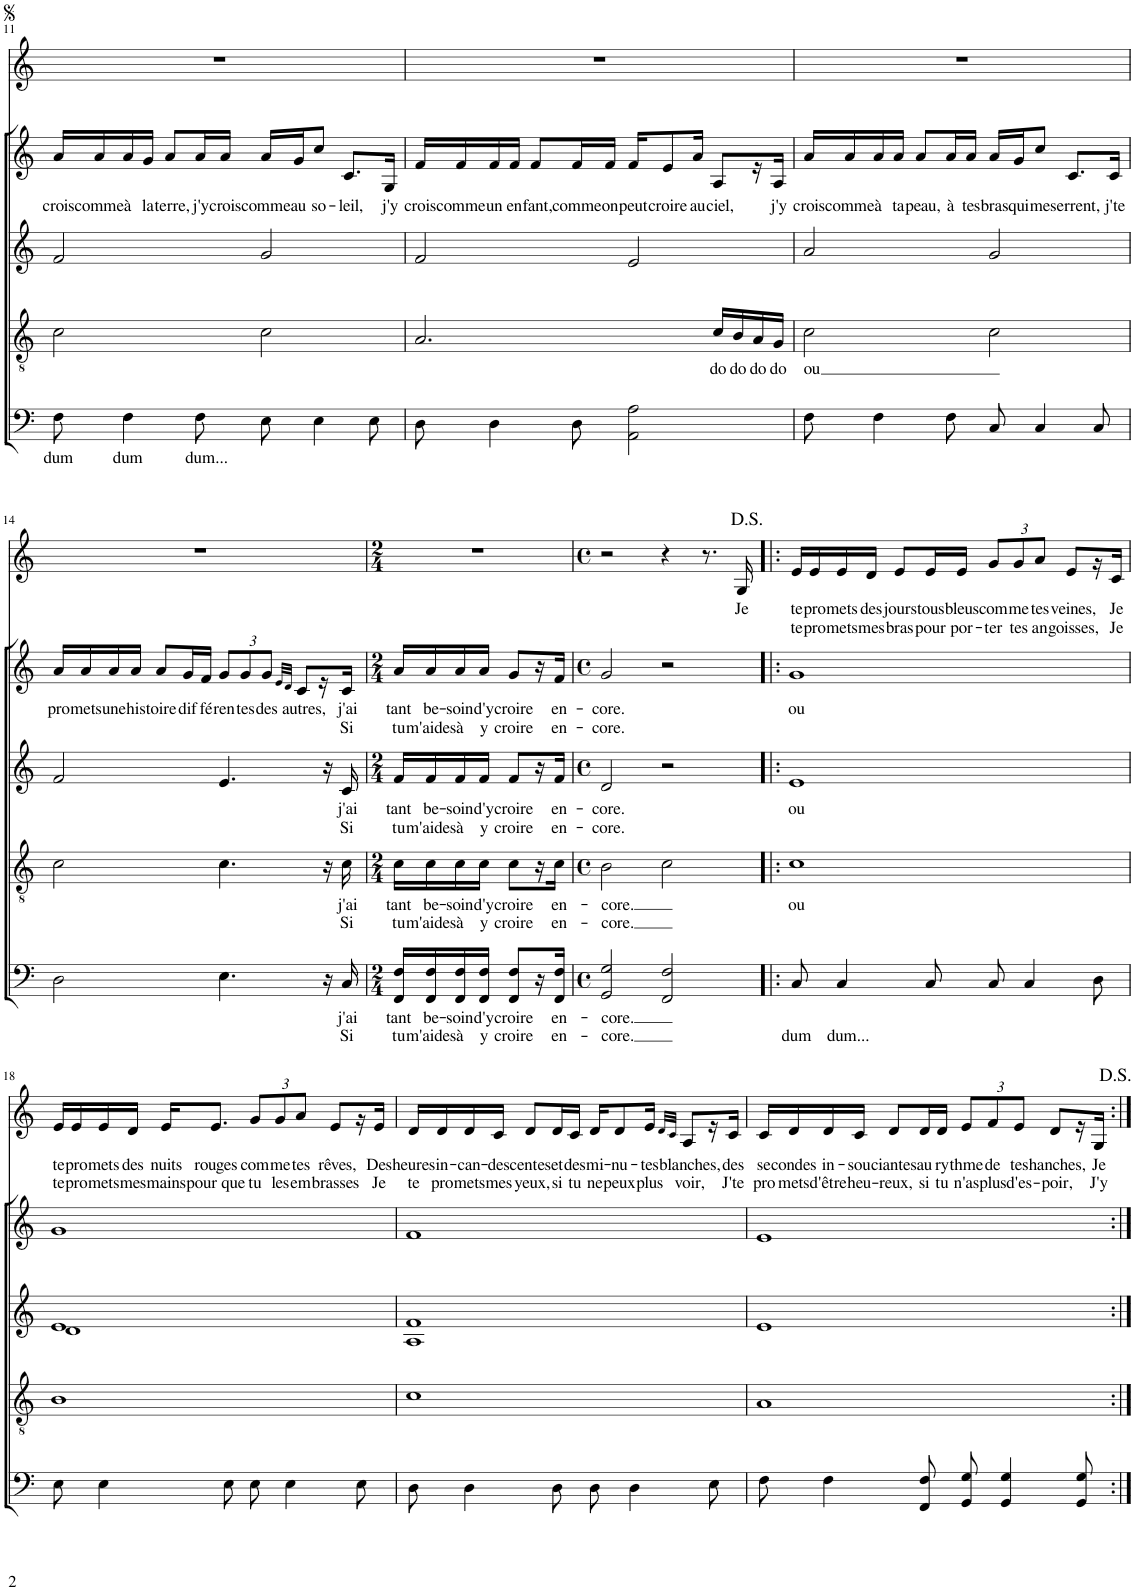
**kern	**text	**text	**kern	**text	**text	**kern	**text	**text	**kern	**text	**text	**kern	**text	**text
*part5	*part5	*part5	*part4	*part4	*part4	*part3	*part3	*part3	*part2	*part2	*part2	*part1	*part1	*part1
*staff5	*staff5	*staff5	*staff4	*staff4	*staff4	*staff3	*staff3	*staff3	*staff2	*staff2	*staff2	*staff1	*staff1	*staff1
*I"Baryton	*	*	*I"Ténor	*	*	*I"Alto	*	*	*I"Soprano	*	*	*I"Voix	*	*
!!LO:PB:g=z
*clefF4	*	*	*clefGv2	*	*	*clefG2	*	*	*clefG2	*	*	*clefG2	*	*
*k[]	*	*	*k[]	*	*	*k[]	*	*	*k[]	*	*	*k[]	*	*
*M4/4	*	*	*M4/4	*	*	*M4/4	*	*	*M4/4	*	*	*M4/4	*	*
*met(c)	*	*	*met(c)	*	*	*met(c)	*	*	*met(c)	*	*	*met(c)	*	*
=11	=11	=11	=11	=11	=11	=11	=11	=11	=11	=11	=11	=11	=11	=11
!	!LO:LY:b	!	!	!	!	!	!	!	!	!LO:LY:b	!	!	!	!
8F\	dum	.	2c\	.	.	2f/	.	.	16a/LL	crois	.	1r	.	.
!	!	!	!	!	!	!	!	!	!	!LO:LY:b	!	!	!	!
.	.	.	.	.	.	.	.	.	16a/	comme	.	.	.	.
!	!LO:LY:b	!	!	!	!	!	!	!	!	!LO:LY:b	!	!	!	!
4F\	dum	.	.	.	.	.	.	.	16a/	à	.	.	.	.
!	!	!	!	!	!	!	!	!	!	!LO:LY:b	!	!	!	!
.	.	.	.	.	.	.	.	.	16g/JJ	la	.	.	.	.
!	!	!	!	!	!	!	!	!	!	!LO:LY:b	!	!	!	!
.	.	.	.	.	.	.	.	.	8a/L	terre,	.	.	.	.
!	!LO:LY:b	!	!	!	!	!	!	!	!	!LO:LY:b	!	!	!	!
8F\	dum...	.	.	.	.	.	.	.	16a/L	j'y	.	.	.	.
!	!	!	!	!	!	!	!	!	!	!LO:LY:b	!	!	!	!
.	.	.	.	.	.	.	.	.	16a/JJ	crois	.	.	.	.
!	!	!	!	!	!	!	!	!	!	!LO:LY:b	!	!	!	!
8E\	.	.	2c\	.	.	2g/	.	.	16a/LL	comme	.	.	.	.
!	!	!	!	!	!	!	!	!	!	!LO:LY:b	!	!	!	!
.	.	.	.	.	.	.	.	.	16g/J	au	.	.	.	.
!	!	!	!	!	!	!	!	!	!	!LO:LY:b	!	!	!	!
4E\	.	.	.	.	.	.	.	.	8cc/J	so-	.	.	.	.
!	!	!	!	!	!	!	!	!	!	!LO:LY:b	!	!	!	!
.	.	.	.	.	.	.	.	.	8.c/L	-leil,	.	.	.	.
8E\	.	.	.	.	.	.	.	.	.	.	.	.	.	.
!	!	!	!	!	!	!	!	!	!	!LO:LY:b	!	!	!	!
.	.	.	.	.	.	.	.	.	16G/Jk	j'y	.	.	.	.
=12	=12	=12	=12	=12	=12	=12	=12	=12	=12	=12	=12	=12	=12	=12
!	!	!	!	!	!	!	!	!	!	!LO:LY:b	!	!	!	!
8D\	.	.	2.A/	.	.	2f/	.	.	16f/LL	crois	.	1r	.	.
!	!	!	!	!	!	!	!	!	!	!LO:LY:b	!	!	!	!
.	.	.	.	.	.	.	.	.	16f/	comme	.	.	.	.
!	!	!	!	!	!	!	!	!	!	!LO:LY:b	!	!	!	!
4D\	.	.	.	.	.	.	.	.	16f/	un	.	.	.	.
!	!	!	!	!	!	!	!	!	!	!LO:LY:b	!	!	!	!
.	.	.	.	.	.	.	.	.	16f/JJ	en-	.	.	.	.
!	!	!	!	!	!	!	!	!	!	!LO:LY:b	!	!	!	!
.	.	.	.	.	.	.	.	.	8f/L	-fant,	.	.	.	.
!	!	!	!	!	!	!	!	!	!	!LO:LY:b	!	!	!	!
8D\	.	.	.	.	.	.	.	.	16f/L	comme	.	.	.	.
!	!	!	!	!	!	!	!	!	!	!LO:LY:b	!	!	!	!
.	.	.	.	.	.	.	.	.	16f/JJ	on	.	.	.	.
!	!	!	!	!	!	!	!	!	!	!LO:LY:b	!	!	!	!
2AA\ 2A\	.	.	.	.	.	2e/	.	.	16f/KL	peut	.	.	.	.
!	!	!	!	!	!	!	!	!	!	!LO:LY:b	!	!	!	!
.	.	.	.	.	.	.	.	.	8e/	croire	.	.	.	.
!	!	!	!	!	!	!	!	!	!	!LO:LY:b	!	!	!	!
.	.	.	.	.	.	.	.	.	16a/Jk	au	.	.	.	.
!	!	!	!	!LO:LY:b	!	!	!	!	!	!LO:LY:b	!	!	!	!
.	.	.	16c/LL	do	.	.	.	.	8A/L	ciel,	.	.	.	.
!	!	!	!	!LO:LY:b	!	!	!	!	!	!	!	!	!	!
.	.	.	16B/	do	.	.	.	.	.	.	.	.	.	.
!	!	!	!	!LO:LY:b	!	!	!	!	!	!	!	!	!	!
.	.	.	16A/	do	.	.	.	.	16r	.	.	.	.	.
!	!	!	!	!LO:LY:b	!	!	!	!	!	!LO:LY:b	!	!	!	!
.	.	.	16G/JJ	do	.	.	.	.	16A/JJ	j'y	.	.	.	.
=13	=13	=13	=13	=13	=13	=13	=13	=13	=13	=13	=13	=13	=13	=13
!	!	!	!	!LO:LY:b	!	!	!	!	!	!LO:LY:b	!	!	!	!
8F\	.	.	2c\	ou	.	2a/	.	.	16a/LL	crois	.	1r	.	.
!	!	!	!	!	!	!	!	!	!	!LO:LY:b	!	!	!	!
.	.	.	.	.	.	.	.	.	16a/	comme	.	.	.	.
!	!	!	!	!	!	!	!	!	!	!LO:LY:b	!	!	!	!
4F\	.	.	.	.	.	.	.	.	16a/	à	.	.	.	.
!	!	!	!	!	!	!	!	!	!	!LO:LY:b	!	!	!	!
.	.	.	.	.	.	.	.	.	16a/JJ	ta	.	.	.	.
!	!	!	!	!	!	!	!	!	!	!LO:LY:b	!	!	!	!
.	.	.	.	.	.	.	.	.	8a/L	peau,	.	.	.	.
!	!	!	!	!	!	!	!	!	!	!LO:LY:b	!	!	!	!
8F\	.	.	.	.	.	.	.	.	16a/L	à	.	.	.	.
!	!	!	!	!	!	!	!	!	!	!LO:LY:b	!	!	!	!
.	.	.	.	.	.	.	.	.	16a/JJ	tes	.	.	.	.
!	!	!	!	!	!	!	!	!	!	!LO:LY:b	!	!	!	!
8C/	.	.	2c\	.	.	2g/	.	.	16a/LL	bras	.	.	.	.
!	!	!	!	!	!	!	!	!	!	!LO:LY:b	!	!	!	!
.	.	.	.	.	.	.	.	.	16g/J	qui	.	.	.	.
!	!	!	!	!	!	!	!	!	!	!LO:LY:b	!	!	!	!
4C/	.	.	.	.	.	.	.	.	8cc/J	me	.	.	.	.
!	!	!	!	!	!	!	!	!	!	!LO:LY:b	!	!	!	!
.	.	.	.	.	.	.	.	.	8.c/L	serrent,	.	.	.	.
8C/	.	.	.	.	.	.	.	.	.	.	.	.	.	.
!	!	!	!	!	!	!	!	!	!	!LO:LY:b	!	!	!	!
.	.	.	.	.	.	.	.	.	16c/Jk	j'te	.	.	.	.
!!LO:LB:g=z
=14	=14	=14	=14	=14	=14	=14	=14	=14	=14	=14	=14	=14	=14	=14
!	!	!	!	!	!	!	!	!	!	!LO:LY:b	!	!	!	!
2D\	.	.	2c\	.	.	2f/	.	.	16a/LL	pro-	.	1r	.	.
!	!	!	!	!	!	!	!	!	!	!LO:LY:b	!	!	!	!
.	.	.	.	.	.	.	.	.	16a/	-mets	.	.	.	.
!	!	!	!	!	!	!	!	!	!	!LO:LY:b	!	!	!	!
.	.	.	.	.	.	.	.	.	16a/	une	.	.	.	.
!	!	!	!	!	!	!	!	!	!	!LO:LY:b	!	!	!	!
.	.	.	.	.	.	.	.	.	16a/JJ	his-	.	.	.	.
!	!	!	!	!	!	!	!	!	!	!LO:LY:b	!	!	!	!
.	.	.	.	.	.	.	.	.	8a/L	-toire	.	.	.	.
!	!	!	!	!	!	!	!	!	!	!LO:LY:b	!	!	!	!
.	.	.	.	.	.	.	.	.	16g/L	dif-	.	.	.	.
!	!	!	!	!	!	!	!	!	!	!LO:LY:b	!	!	!	!
.	.	.	.	.	.	.	.	.	16f/JJ	-fé-	.	.	.	.
*	*	*	*	*	*	*	*	*	*Xbrackettup	*	*	*	*	*
!	!	!	!	!	!	!	!	!	!	!LO:LY:b	!	!	!	!
4.E\	.	.	4.c\	.	.	4.e/	.	.	12g/L	-ren-	.	.	.	.
!	!	!	!	!	!	!	!	!	!	!LO:LY:b	!	!	!	!
.	.	.	.	.	.	.	.	.	12g/	-tes	.	.	.	.
!	!	!	!	!	!	!	!	!	!	!LO:LY:b	!	!	!	!
.	.	.	.	.	.	.	.	.	12g/J	des	.	.	.	.
.	.	.	.	.	.	.	.	.	32qe/LLL	.	.	.	.	.
.	.	.	.	.	.	.	.	.	32qd/JJJ	.	.	.	.	.
!	!	!	!	!	!	!	!	!	!	!LO:LY:b	!	!	!	!
.	.	.	.	.	.	.	.	.	8c/L	autres,	.	.	.	.
16r	.	.	16r	.	.	16r	.	.	16r	.	.	.	.	.
!	!LO:LY:b	!LO:LY:b	!	!LO:LY:b	!LO:LY:b	!	!LO:LY:b	!LO:LY:b	!	!LO:LY:b	!LO:LY:b	!	!	!
16C/	j'ai	Si	16c\	j'ai	Si	16c/	j'ai	Si	16c/JJ	j'ai	Si	.	.	.
=15	=15	=15	=15	=15	=15	=15	=15	=15	=15	=15	=15	=15	=15	=15
*M2/4	*	*	*M2/4	*	*	*M2/4	*	*	*M2/4	*	*	*M2/4	*	*
!	!LO:LY:b	!LO:LY:b	!	!LO:LY:b	!LO:LY:b	!	!LO:LY:b	!LO:LY:b	!	!LO:LY:b	!LO:LY:b	!	!	!
16FF/ 16F/LL	tant	tu	16c\LL	tant	tu	16f/LL	tant	tu	16a/LL	tant	tu	2r	.	.
!	!LO:LY:b	!LO:LY:b	!	!LO:LY:b	!LO:LY:b	!	!LO:LY:b	!LO:LY:b	!	!LO:LY:b	!LO:LY:b	!	!	!
16FF/ 16F/	be-	m'aides	16c\	be-	m'aides	16f/	be-	m'aides	16a/	be-	m'aides	.	.	.
!	!LO:LY:b	!LO:LY:b	!	!LO:LY:b	!LO:LY:b	!	!LO:LY:b	!LO:LY:b	!	!LO:LY:b	!LO:LY:b	!	!	!
16FF/ 16F/	-soin	à	16c\	-soin	à	16f/	-soin	à	16a/	-soin	à	.	.	.
!	!LO:LY:b	!LO:LY:b	!	!LO:LY:b	!LO:LY:b	!	!LO:LY:b	!LO:LY:b	!	!LO:LY:b	!LO:LY:b	!	!	!
16FF/ 16F/JJ	d'y	y	16c\JJ	d'y	y	16f/JJ	d'y	y	16a/JJ	d'y	y	.	.	.
!	!LO:LY:b	!LO:LY:b	!	!LO:LY:b	!LO:LY:b	!	!LO:LY:b	!LO:LY:b	!	!LO:LY:b	!LO:LY:b	!	!	!
8FF/ 8F/L	croire	croire	8c\L	croire	croire	8f/L	croire	croire	8g/L	croire	croire	.	.	.
16r	.	.	16r	.	.	16r	.	.	16r	.	.	.	.	.
!	!LO:LY:b	!LO:LY:b	!	!LO:LY:b	!LO:LY:b	!	!LO:LY:b	!LO:LY:b	!	!LO:LY:b	!LO:LY:b	!	!	!
16FF/ 16F/JJ	en-	en-	16c\JJ	en-	en-	16f/JJ	en-	en-	16f/JJ	en-	en-	.	.	.
=16	=16	=16	=16	=16	=16	=16	=16	=16	=16	=16	=16	=16	=16	=16
*M4/4	*	*	*M4/4	*	*	*M4/4	*	*	*M4/4	*	*	*M4/4	*	*
*met(c)	*	*	*met(c)	*	*	*met(c)	*	*	*met(c)	*	*	*met(c)	*	*
!	!LO:LY:b	!LO:LY:b	!	!LO:LY:b	!LO:LY:b	!	!LO:LY:b	!LO:LY:b	!	!LO:LY:b	!LO:LY:b	!	!	!
2GG/ 2G/	-core.	-core.	2B\	-core.	-core.	2d/	-core.	-core.	2g/	-core.	-core.	2r	.	.
2FF/ 2F/	.	.	2c\	.	.	2r	.	.	2r	.	.	4r	.	.
.	.	.	.	.	.	.	.	.	.	.	.	8.r	.	.
!	!	!	!	!	!	!	!	!	!	!	!	!	!LO:LY:b	!
.	.	.	.	.	.	.	.	.	.	.	.	16G/	Je	.
=17!|:	=17!|:	=17!|:	=17!|:	=17!|:	=17!|:	=17!|:	=17!|:	=17!|:	=17!|:	=17!|:	=17!|:	=17!|:	=17!|:	=17!|:
!	!	!LO:LY:b	!	!LO:LY:b	!	!	!LO:LY:b	!	!	!LO:LY:b	!	!	!LO:LY:b	!LO:LY:b
8C/	.	dum	1c	ou	.	1e	ou	.	1g	ou	.	16e/LL	te	te
!	!	!	!	!	!	!	!	!	!	!	!	!	!LO:LY:b	!LO:LY:b
.	.	.	.	.	.	.	.	.	.	.	.	16e/	pro-	pro-
!	!	!LO:LY:b	!	!	!	!	!	!	!	!	!	!	!LO:LY:b	!LO:LY:b
4C/	.	dum...	.	.	.	.	.	.	.	.	.	16e/	-mets	-mets
!	!	!	!	!	!	!	!	!	!	!	!	!	!LO:LY:b	!LO:LY:b
.	.	.	.	.	.	.	.	.	.	.	.	16d/JJ	des	mes
!	!	!	!	!	!	!	!	!	!	!	!	!	!LO:LY:b	!LO:LY:b
.	.	.	.	.	.	.	.	.	.	.	.	8e/L	jours	bras
!	!	!	!	!	!	!	!	!	!	!	!	!	!LO:LY:b	!LO:LY:b
8C/	.	.	.	.	.	.	.	.	.	.	.	16e/L	tous	pour
!	!	!	!	!	!	!	!	!	!	!	!	!	!LO:LY:b	!LO:LY:b
.	.	.	.	.	.	.	.	.	.	.	.	16e/JJ	bleus	por-
*	*	*	*	*	*	*	*	*	*	*	*	*Xbrackettup	*	*
!	!	!	!	!	!	!	!	!	!	!	!	!	!LO:LY:b	!LO:LY:b
8C/	.	.	.	.	.	.	.	.	.	.	.	12g/L	com-	-ter
!	!	!	!	!	!	!	!	!	!	!	!	!	!LO:LY:b	!LO:LY:b
.	.	.	.	.	.	.	.	.	.	.	.	12g/	-me	tes
4C/	.	.	.	.	.	.	.	.	.	.	.	.	.	.
!	!	!	!	!	!	!	!	!	!	!	!	!	!LO:LY:b	!LO:LY:b
.	.	.	.	.	.	.	.	.	.	.	.	12a/J	tes	an-
!	!	!	!	!	!	!	!	!	!	!	!	!	!LO:LY:b	!LO:LY:b
.	.	.	.	.	.	.	.	.	.	.	.	8e/L	veines,	-goisses,
8D\	.	.	.	.	.	.	.	.	.	.	.	16r	.	.
!	!	!	!	!	!	!	!	!	!	!	!	!	!LO:LY:b	!LO:LY:b
.	.	.	.	.	.	.	.	.	.	.	.	16c/JJ	Je	Je
!!LO:LB:g=z
=18	=18	=18	=18	=18	=18	=18	=18	=18	=18	=18	=18	=18	=18	=18
*	*	*	*	*	*	*^	*	*	*	*	*	*	*	*
!	!	!	!	!	!	!	!	!	!	!	!	!	!	!LO:LY:b	!LO:LY:b
8E\	.	.	1B	.	.	1e	1d	.	.	1g	.	.	16e/LL	te	te
!	!	!	!	!	!	!	!	!	!	!	!	!	!	!LO:LY:b	!LO:LY:b
.	.	.	.	.	.	.	.	.	.	.	.	.	16e/	pro-	pro-
!	!	!	!	!	!	!	!	!	!	!	!	!	!	!LO:LY:b	!LO:LY:b
4E\	.	.	.	.	.	.	.	.	.	.	.	.	16e/	-mets	-mets
!	!	!	!	!	!	!	!	!	!	!	!	!	!	!LO:LY:b	!LO:LY:b
.	.	.	.	.	.	.	.	.	.	.	.	.	16d/JJ	des	mes
!	!	!	!	!	!	!	!	!	!	!	!	!	!	!LO:LY:b	!LO:LY:b
.	.	.	.	.	.	.	.	.	.	.	.	.	16e/KL	nuits	mains
!	!	!	!	!	!	!	!	!	!	!	!	!	!	!LO:LY:b	!LO:LY:b
.	.	.	.	.	.	.	.	.	.	.	.	.	8.e/J	rouges	pour que
8E\	.	.	.	.	.	.	.	.	.	.	.	.	.	.	.
!	!	!	!	!	!	!	!	!	!	!	!	!	!	!LO:LY:b	!LO:LY:b
8E\	.	.	.	.	.	.	.	.	.	.	.	.	12g/L	com-	tu
!	!	!	!	!	!	!	!	!	!	!	!	!	!	!LO:LY:b	!LO:LY:b
.	.	.	.	.	.	.	.	.	.	.	.	.	12g/	-me	les
4E\	.	.	.	.	.	.	.	.	.	.	.	.	.	.	.
!	!	!	!	!	!	!	!	!	!	!	!	!	!	!LO:LY:b	!LO:LY:b
.	.	.	.	.	.	.	.	.	.	.	.	.	12a/J	tes	em-
!	!	!	!	!	!	!	!	!	!	!	!	!	!	!LO:LY:b	!LO:LY:b
.	.	.	.	.	.	.	.	.	.	.	.	.	8e/L	rêves,	-brasses
8E\	.	.	.	.	.	.	.	.	.	.	.	.	16r	.	.
!	!	!	!	!	!	!	!	!	!	!	!	!	!	!LO:LY:b	!LO:LY:b
.	.	.	.	.	.	.	.	.	.	.	.	.	16e/JJ	Des	Je
=19	=19	=19	=19	=19	=19	=19	=19	=19	=19	=19	=19	=19	=19	=19	=19
!	!	!	!	!	!	!	!	!	!	!	!	!	!	!LO:LY:b	!LO:LY:b
8D\	.	.	1c	.	.	1f	1A	.	.	1f	.	.	16d/LL	heures	te
!	!	!	!	!	!	!	!	!	!	!	!	!	!	!LO:LY:b	!LO:LY:b
.	.	.	.	.	.	.	.	.	.	.	.	.	16d/	in-	pro-
!	!	!	!	!	!	!	!	!	!	!	!	!	!	!LO:LY:b	!LO:LY:b
4D\	.	.	.	.	.	.	.	.	.	.	.	.	16d/	-can-	-mets
!	!	!	!	!	!	!	!	!	!	!	!	!	!	!LO:LY:b	!LO:LY:b
.	.	.	.	.	.	.	.	.	.	.	.	.	16c/JJ	-des-	mes
!	!	!	!	!	!	!	!	!	!	!	!	!	!	!LO:LY:b	!LO:LY:b
.	.	.	.	.	.	.	.	.	.	.	.	.	8d/L	-centes	yeux,
!	!	!	!	!	!	!	!	!	!	!	!	!	!	!LO:LY:b	!LO:LY:b
8D\	.	.	.	.	.	.	.	.	.	.	.	.	16d/L	et	si
!	!	!	!	!	!	!	!	!	!	!	!	!	!	!LO:LY:b	!LO:LY:b
.	.	.	.	.	.	.	.	.	.	.	.	.	16c/JJ	des	tu
!	!	!	!	!	!	!	!	!	!	!	!	!	!	!LO:LY:b	!LO:LY:b
8D\	.	.	.	.	.	.	.	.	.	.	.	.	16d/KL	mi-	ne
!	!	!	!	!	!	!	!	!	!	!	!	!	!	!LO:LY:b	!LO:LY:b
.	.	.	.	.	.	.	.	.	.	.	.	.	8d/	-nu-	peux
4D\	.	.	.	.	.	.	.	.	.	.	.	.	.	.	.
!	!	!	!	!	!	!	!	!	!	!	!	!	!	!LO:LY:b	!LO:LY:b
.	.	.	.	.	.	.	.	.	.	.	.	.	16e/Jk	-tes	plus
.	.	.	.	.	.	.	.	.	.	.	.	.	32qd/LLL	.	.
.	.	.	.	.	.	.	.	.	.	.	.	.	32qc/JJJ	.	.
!	!	!	!	!	!	!	!	!	!	!	!	!	!	!LO:LY:b	!LO:LY:b
.	.	.	.	.	.	.	.	.	.	.	.	.	8A/L	blanches,	voir,
8E\	.	.	.	.	.	.	.	.	.	.	.	.	16r	.	.
!	!	!	!	!	!	!	!	!	!	!	!	!	!	!LO:LY:b	!LO:LY:b
.	.	.	.	.	.	.	.	.	.	.	.	.	16c/JJ	des	J'te
*	*	*	*	*	*	*v	*v	*	*	*	*	*	*	*	*
=20	=20	=20	=20	=20	=20	=20	=20	=20	=20	=20	=20	=20	=20	=20
!	!	!	!	!	!	!	!	!	!	!	!	!	!LO:LY:b	!LO:LY:b
8F\	.	.	1A	.	.	1e	.	.	1e	.	.	16c/LL	se-	pro-
!	!	!	!	!	!	!	!	!	!	!	!	!	!LO:LY:b	!LO:LY:b
.	.	.	.	.	.	.	.	.	.	.	.	16d/	-condes	-mets
!	!	!	!	!	!	!	!	!	!	!	!	!	!LO:LY:b	!LO:LY:b
4F\	.	.	.	.	.	.	.	.	.	.	.	16d/	in-	d'être
!	!	!	!	!	!	!	!	!	!	!	!	!	!LO:LY:b	!LO:LY:b
.	.	.	.	.	.	.	.	.	.	.	.	16c/JJ	-sou-	heu-
!	!	!	!	!	!	!	!	!	!	!	!	!	!LO:LY:b	!LO:LY:b
.	.	.	.	.	.	.	.	.	.	.	.	8d/L	-ciantes	-reux,
!	!	!	!	!	!	!	!	!	!	!	!	!	!LO:LY:b	!LO:LY:b
8FF/ 8F/	.	.	.	.	.	.	.	.	.	.	.	16d/L	au	si
!	!	!	!	!	!	!	!	!	!	!	!	!	!LO:LY:b	!LO:LY:b
.	.	.	.	.	.	.	.	.	.	.	.	16d/JJ	ry-	tu
!	!	!	!	!	!	!	!	!	!	!	!	!	!LO:LY:b	!LO:LY:b
8GG/ 8G/	.	.	.	.	.	.	.	.	.	.	.	12e/L	-thme	n'as
!	!	!	!	!	!	!	!	!	!	!	!	!	!LO:LY:b	!LO:LY:b
.	.	.	.	.	.	.	.	.	.	.	.	12f/	de	plus
4GG/ 4G/	.	.	.	.	.	.	.	.	.	.	.	.	.	.
!	!	!	!	!	!	!	!	!	!	!	!	!	!LO:LY:b	!LO:LY:b
.	.	.	.	.	.	.	.	.	.	.	.	12e/J	tes	d'es-
!	!	!	!	!	!	!	!	!	!	!	!	!	!LO:LY:b	!LO:LY:b
.	.	.	.	.	.	.	.	.	.	.	.	8d/L	hanches,	-poir,
8GG/ 8G/	.	.	.	.	.	.	.	.	.	.	.	16r	.	.
!	!	!	!	!	!	!	!	!	!	!	!	!	!LO:LY:b	!LO:LY:b
.	.	.	.	.	.	.	.	.	.	.	.	16G/JJ	Je	J'y
=:|!	=:|!	=:|!	=:|!	=:|!	=:|!	=:|!	=:|!	=:|!	=:|!	=:|!	=:|!	=:|!	=:|!	=:|!
*-	*-	*-	*-	*-	*-	*-	*-	*-	*-	*-	*-	*-	*-	*-
